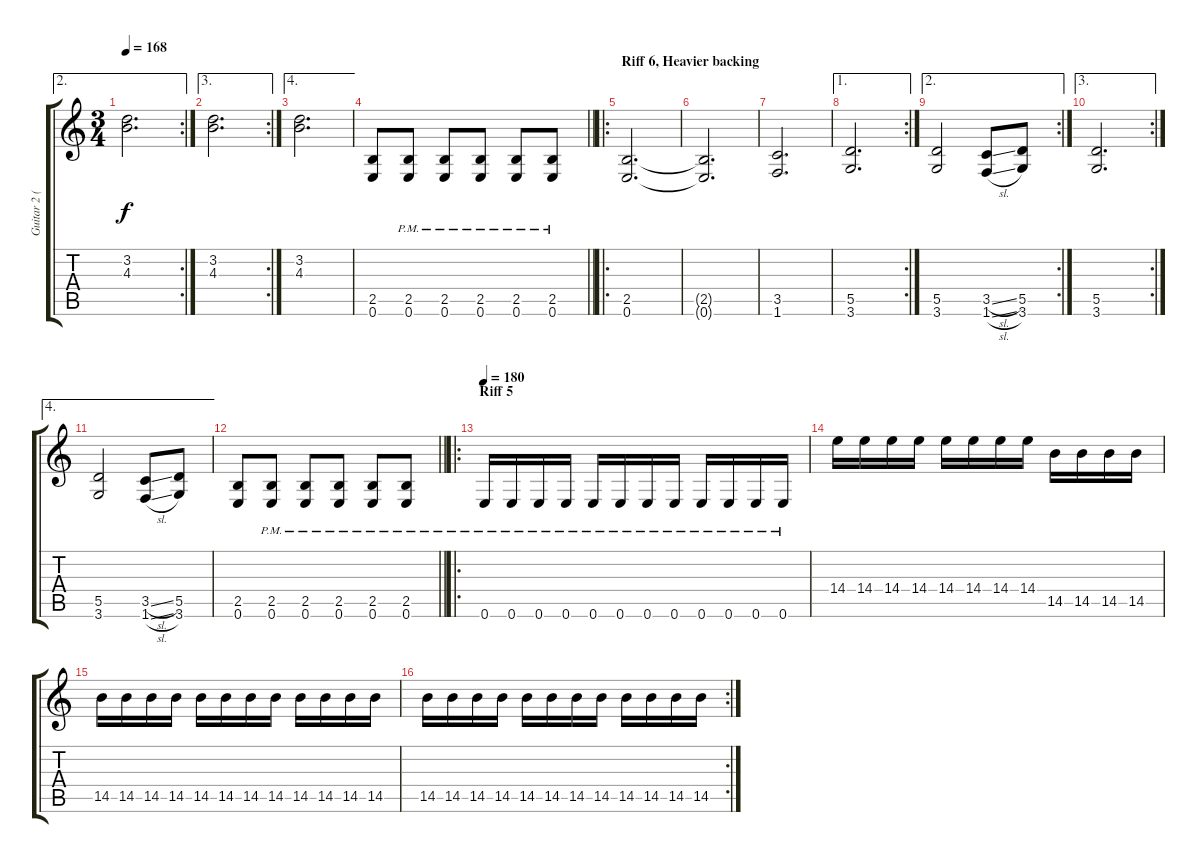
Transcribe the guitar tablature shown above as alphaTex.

\track ("Guitar 2 (Rhythm)" "Guitar 2 (") {instrument distortionguitar}
\staff {score tabs}
\tuning (E4 B3 G3 D3 A2 E2) {hide}
\ae 2
\rc 2
\ts (3 4)
\tempo 168
\clef g2
\ks c
(3.2 4.3).2{d dy f} |
\ae 3
\rc 2
(3.2 4.3).2{d} |
\ae 4
(3.2 4.3).2{d} |
\barLineRight lightlight
(2.5 0.6).8{instrument distortionguitar} (2.5{pm} 0.6{pm}).8 (2.5{pm} 0.6{pm}).8 (2.5{pm} 0.6{pm}).8 (2.5{pm} 0.6{pm}).8 (2.5{pm} 0.6{pm}).8 |
\ro
\section ("" "Riff 6, Heavier backing")
(2.5 0.6).2{d} |
(2.5{t} 0.6{t}).2{d} |
(3.5 1.6).2{d} |
\ae 1
\rc 2
(5.5 3.6).2{d} |
\ae 2
\rc 2
(5.5 3.6).2 (3.5{sl} 1.6{sl}).8 (5.5 3.6).8 |
\ae 3
\rc 2
(5.5 3.6).2{d} |
\ae 4
(5.5 3.6).2 (3.5{sl} 1.6{sl}).8 (5.5 3.6).8 |
\barLineRight lightlight
(2.5 0.6).8 (2.5{pm} 0.6{pm}).8 (2.5{pm} 0.6{pm}).8 (2.5{pm} 0.6{pm}).8 (2.5{pm} 0.6{pm}).8 (2.5{pm} 0.6{pm}).8 |
\ro
\section ("" "Riff 5")
\tempo 180
0.6{pm}.16 0.6{pm}.16 0.6{pm}.16 0.6{pm}.16 0.6{pm}.16 0.6{pm}.16 0.6{pm}.16 0.6{pm}.16 0.6{pm}.16 0.6{pm}.16 0.6{pm}.16 0.6{pm}.16 |
14.4.16 14.4.16 14.4.16 14.4.16 14.4.16 14.4.16 14.4.16 14.4.16 14.5.16 14.5.16 14.5.16 14.5.16 |
14.5.16 14.5.16 14.5.16 14.5.16 14.5.16 14.5.16 14.5.16 14.5.16 14.5.16 14.5.16 14.5.16 14.5.16 |
\rc 2
14.5.16 14.5.16 14.5.16 14.5.16 14.5.16 14.5.16 14.5.16 14.5.16 14.5.16 14.5.16 14.5.16 14.5.16
